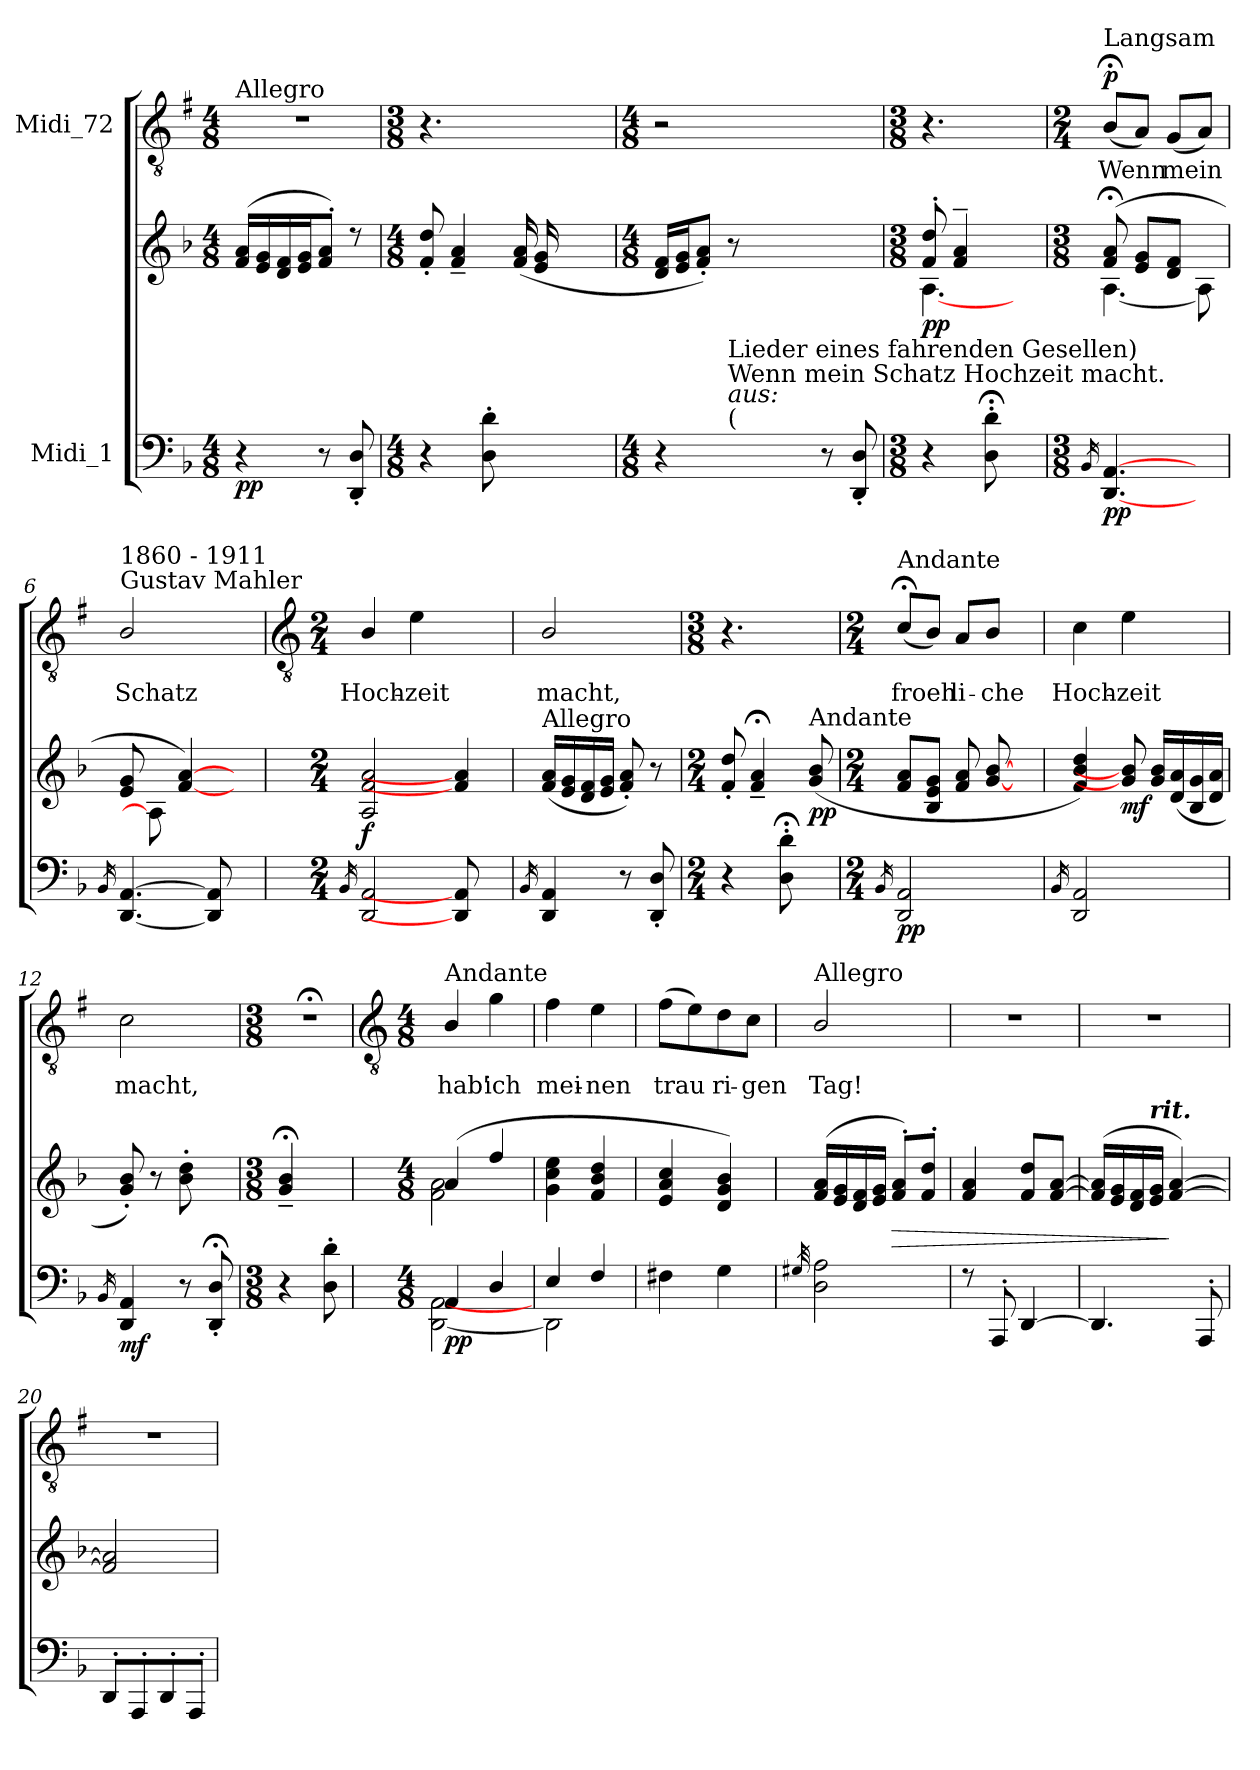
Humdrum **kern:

**kern	**kern	**dynam	**kern	**text	**dynam
*part2	*part2	*part2	*part1	*part1	*part1
*staff3	*staff2	*staff2/3	*staff1	*staff1	*staff1
*I"Midi_1	*	*	*I"Midi_72	*	*
*clefF4	*clefG2	*	*clefGv2	*	*
*	*	*	*ITrd1c2	*	*
*k[b-]	*k[b-]	*	*k[b-]	*	*
*F:	*F:	*	*F:	*	*
*M4/8	*M4/8	*	*M4/8	*	*
*MM69	*MM69	*	*MM69	*	*
=1	=1	=1	=1	=1	=1
*	*^	*	*	*	*
!	!	!	!	!LO:TX:a:t=Allegro	!	!
!	!	!	!LO:DY:b=2	!	!	!
!	!	!	!LO:DY:n=1:b	!	!	!
4r	(<16f/ 16a/LL	2ryy	p p	2r	.	.
.	16e/ 16g/	.	.	.	.	.
.	16d/ 16f/	.	.	.	.	.
.	16e/ 16g/J	.	.	.	.	.
8r	8f/' 8a/'J)	.	.	.	.	.
8DD/' 8D/'	8r	.	.	.	.	.
=2	=2	=2	=2	=2	=2	=2
*M4/8	*M4/8	*	*	*M3/8	*	*
4r	8f/' 8dd/'	4ryy	.	4.r	.	.
.	4f/~ 4a/~	.	.	.	.	.
8D\' 8d\'	.	8ryy	.	.	.	.
8ryy	(<16f/ 16a/	8ryy	.	2ryy	.	.
.	16e/ 16g/	.	.	.	.	.
4.ryy	4.ryy	4.ryy	.	.	.	.
=3	=3	=3	=3	=3	=3	=3
*M4/8	*M4/8	*	*	*M4/8	*	*
4r	16d/ 16f/LL	4ryy	.	2r	.	.
.	16e/ 16g/J	.	.	.	.	.
.	8f/' 8a/'J)	.	.	.	.	.
!LO:TX:a:t=Wenn mein Schatz Hochzeit macht.	!	!	!	!	!	!
!LO:TX:a:t=(	!	!	!	!	!	!
!LO:TX:a:i:t=aus&colon;	!	!	!	!	!	!
!LO:TX:a:t=Lieder eines fahrenden Gesellen)	!	!	!	!	!	!
4.ryy	8r	4.ryy	.	.	.	.
.	8ryy	.	.	.	.	.
.	8ryy	.	.	4.ryy	.	.
8r	4ryy	8ryy	.	.	.	.
8DD/' 8D/'	.	8ryy	.	.	.	.
=4	=4	=4	=4	=4	=4	=4
*M3/8	*M3/8	*	*	*M3/8	*	*
!	!	!	!LO:DY:b	!	!	!
4r	8f/' 8dd/'	[4.A\	pp	4.r	.	.
.	4f/~ 4a/~	.	.	.	.	.
8D\;' 8d\;'	.	.	.	.	.	.
8ryy	8ryy	8ryy	.	8ryy	.	.
=5	=5	=5	=5	=5	=5	=5
*M3/8	*M3/8	*	*	*M2/4	*	*
16qBB-/	.	.	.	.	.	.
!	!	!	!	!LO:TX:a:t=Langsam	!	!
!	!	!	!LO:DY:b=2	!	!LO:LY:b	!LO:DY:b
[4.DD/ [4.AA/	(>8f/;< 8a/;<	[4.A\	pp	(<8A;</L	Wenn	p
.	8e/ 8g/L	.	.	8G/J)	.	.
!	!	!	!	!	!LO:LY:b	!
.	8d/ 8f/J	.	.	(<8F/L	mein	.
8ryy	8ryy	8A\]	.	8G/J)	.	.
*	*v	*v	*	*	*	*
=6	=6	=6	=6	=6	=6
16qBB-/	.	.	.	.	.
!	!	!	!LO:TX:a:t=Gustav Mahler	!	!
!	!	!	!LO:TX:a:t=1860 - 1911	!	!
!	!	!	!	!LO:LY:b	!
[4.DD/ [4.AA/	8e/ 8g/	.	2A/	Schatz	.
.	8A\]	.	.	.	.
.	[4f/ [4a/)	.	.	.	.
8DD/] 8AA/]	.	.	.	.	.
8ryy	8ryy	.	8ryy	.	.
!!LO:LB:g=z
=7	=7	=7	=7	=7	=7
*	*	*	*clefGv2	*	*
*M2/4	*M2/4	*	*M2/4	*	*
16qBB-/	.	.	.	.	.
!	!	!LO:DY:b	!	!LO:LY:b	!
2DD/ 2AA/	2A/ 2f/ 2a/	f	4A/	Hoch-	.
!	!	!	!	!LO:LY:b	!
.	.	.	4d\	-zeit	.
8DD/] 8AA/]	4f/] 4a/]	.	4ryy	.	.
8ryy	.	.	.	.	.
=8	=8	=8	=8	=8	=8
16qBB-/	.	.	.	.	.
!	!LO:TX:a:t=Allegro	!	!	!	!
!	!	!LO:DY:b=2	!	!LO:LY:b	!
!	!	!LO:DY:n=1:b	!	!	!
4DD/ 4AA/	(<16f/ 16a/LL	mf mf	2A/	macht,	.
.	16e/ 16g/	.	.	.	.
.	16d/ 16f/	.	.	.	.
.	16e/ 16g/JJ	.	.	.	.
8r	8f/' 8a/')	.	.	.	.
8DD/' 8D/'	8r	.	.	.	.
=9	=9	=9	=9	=9	=9
*M2/4	*M2/4	*	*M3/8	*	*
4r	8f/' 8dd/'	.	4.r	.	.
.	4f/;<~ 4a/;<~	.	.	.	.
8D\;' 8d\;'	.	.	.	.	.
!	!LO:TX:a:t=Andante	!	!	!	!
!	!	!LO:DY:b	!	!	!
8ryy	(<8g/ 8b-/	pp	8ryy	.	.
=10	=10	=10	=10	=10	=10
*M2/4	*M2/4	*	*M2/4	*	*
16qBB-/	.	.	.	.	.
!	!	!	!LO:TX:a:t=Andante	!	!
!	!	!LO:DY:b=2	!	!LO:LY:b	!
2DD/ 2AA/	8f/ 8a/L	pp	(<8B-;</L	froeh	.
.	8B-/ 8e/ 8g/J	.	8A/J)	.	.
!	!	!	!	!LO:LY:b	!
.	8f/ 8a/	.	8G/L	li-	.
!	!	!	!	!LO:LY:b	!
.	[8g/ [8b-/	.	8A/J	-che	.
8ryy	8ryy	.	8ryy	.	.
=11	=11	=11	=11	=11	=11
16qBB-/	.	.	.	.	.
!	!	!	!	!LO:LY:b	!
2DD/ 2AA/	4f/ 4b-/ 4dd/)	.	4B-\	Hoch-	.
!	!	!LO:DY:b	!	!LO:LY:b	!
.	8g/] 8b-/]	mf	4d\	-zeit	.
.	16g/ 16b-/LL	.	.	.	.
.	(<16d/ 16a/	.	.	.	.
8ryy	16B-/ 16g/	.	8ryy	.	.
.	16d/ 16a/JJ	.	.	.	.
=12	=12	=12	=12	=12	=12
16qBB-/	.	.	.	.	.
!	!	!LO:DY:b=2	!	!LO:LY:b	!
4DD/ 4AA/	8g/' 8b-/')	mf	2B-\	macht,	.
.	8r	.	.	.	.
8r	8b-\' 8dd\'	.	.	.	.
8DD/;' 8D/;'	8ryy	.	.	.	.
=13	=13	=13	=13	=13	=13
*M3/8	*M3/8	*	*M3/8	*	*
4r	4g/;<~ 4b-/;<~	.	4.r;<	.	.
8D\' 8d\'	8ryy	.	.	.	.
!!LO:LB:g=z
=14	=14	=14	=14	=14	=14
*	*	*	*clefGv2	*	*
*M4/8	*M4/8	*	*M4/8	*	*
*^	*^	*	*	*	*
!	!	!	!	!	!LO:TX:a:t=Andante	!	!
!	!	!	!	!LO:DY:b=2	!	!LO:LY:b	!
!	!	!	!	!LO:DY:n=1:b	!	!	!
4AA/	[2DD\ [2AA\	(>4a/	2f\ 2a\	p p	4A/	hab'	.
!	!	!	!	!	!	!LO:LY:b	!
4D/	.	4ff/	.	.	4f\	ich	.
=15	=15	=15	=15	=15	=15	=15	=15
!	!	!	!	!	!	!LO:LY:b	!
4E/	2DD\]	4g\ 4cc\ 4ee\	2ryy	.	4e\	mei-	.
!	!	!	!	!	!	!LO:LY:b	!
4F/	.	4f/ 4b-/ 4dd/	.	.	4d\	-nen	.
=16	=16	=16	=16	=16	=16	=16	=16
!	!	!	!	!	!	!LO:LY:b	!
4F#X\	2ryy	4e/ 4a/ 4cc/	2ryy	.	(>8e\L	trau	.
.	.	.	.	.	8d\)	.	.
!	!	!	!	!	!	!LO:LY:b	!
4G\	.	4d/ 4g/ 4b-/)	.	.	8c\	ri-	.
!	!	!	!	!	!	!LO:LY:b	!
.	.	.	.	.	8B-\J	-gen	.
=17	=17	=17	=17	=17	=17	=17	=17
32qG#X/	.	.	.	.	.	.	.
!	!	!	!	!	!LO:TX:a:t=Allegro	!	!
!	!	!	!	!LO:DY:b=2	!	!LO:LY:b	!
!	!	!	!	!LO:DY:n=1:b	!	!	!
2D\ 2A\	2ryy	(<16f/ 16a/LL	2ryy	mf mf	2A/	Tag!	.
.	.	16e/ 16g/	.	.	.	.	.
.	.	16d/ 16f/	.	.	.	.	.
.	.	16e/ 16g/JJ	.	.	.	.	.
!	!	!	!	!LO:HP:b	!	!	!
.	.	8f/' 8a/'L)	.	>	.	.	.
.	.	8f/' 8dd/'J	.	.	.	.	.
=18	=18	=18	=18	=18	=18	=18	=18
8r	2ryy	4f/ 4a/	2ryy	.	2r	.	.
8AAA'/	.	.	.	.	.	.	.
[4DD/	.	8f/ 8dd/L	.	.	.	.	.
.	.	[8f/ [8a/J	.	.	.	.	.
=19	=19	=19	=19	=19	=19	=19	=19
4.DD/]	2ryy	(<16f/] 16a/]LL	2ryy	.	2r	.	.
.	.	16e/ 16g/	.	.	.	.	.
.	.	16d/ 16f/	.	.	.	.	.
!	!	!LO:TX:a:Bi:t=rit.	!	!	!	!	!
.	.	16e/ 16g/JJ	.	.	.	.	.
.	.	[4f/ [4a/)	.	]	.	.	.
8AAA'/	.	.	.	.	.	.	.
=20	=20	=20	=20	=20	=20	=20	=20
8DD'/L	2ryy	2f/] 2a/]	2ryy	.	2r	.	.
8AAA'/	.	.	.	.	.	.	.
8DD'/	.	.	.	.	.	.	.
8AAA'/J	.	.	.	.	.	.	.
*v	*v	*	*	*	*	*	*
*	*v	*v	*	*	*	*
=	=	=	=	=	=
*-	*-	*-	*-	*-	*-
